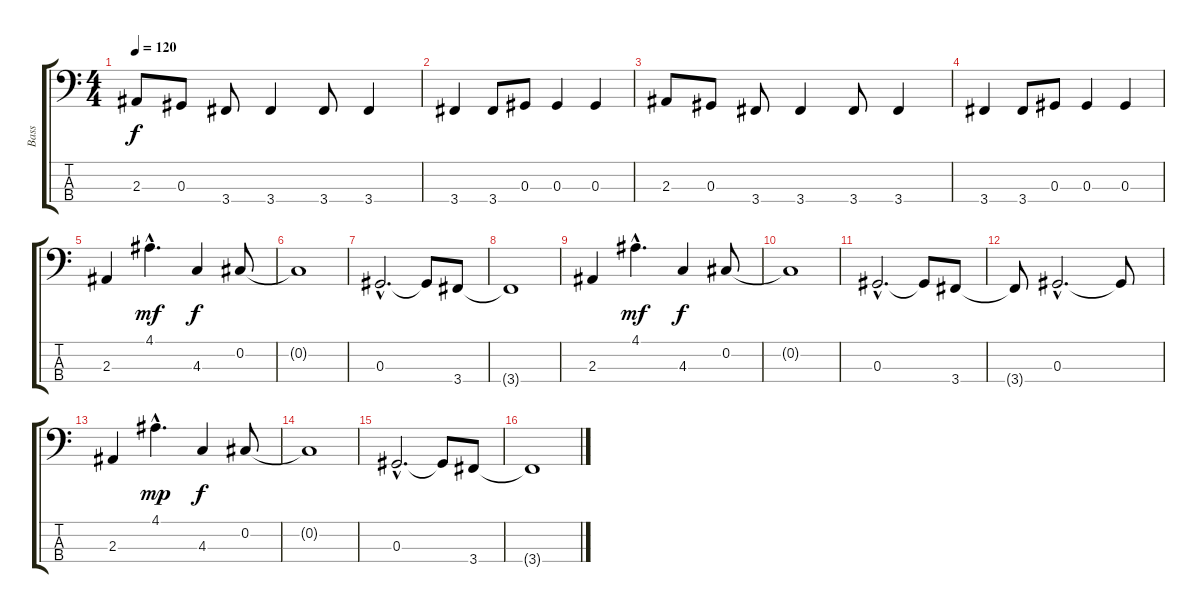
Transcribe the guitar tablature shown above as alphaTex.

\track ("Bass" "Bass") {instrument electricbassfinger}
\staff {score tabs}
\tuning (Gb2 Db2 Ab1 Eb1) {hide}
\ts (4 4)
\tempo 120
\clef f4
\ks c
2.3.8{dy f} 0.3.8 3.4.8 3.4.4 3.4.8 3.4.4 |
3.4.4 3.4.8 0.3.8 0.3.4 0.3.4 |
2.3.8 0.3.8 3.4.8 3.4.4 3.4.8 3.4.4 |
3.4.4 3.4.8 0.3.8 0.3.4 0.3.4 |
2.3.4 4.1{hac}.4{d dy mf} 4.3.4{dy f} 0.2.8 |
0.2{t}.1 |
0.3{hac}.2{d} 0.3{t}.8 3.4.8 |
3.4{t}.1 |
2.3.4 4.1{hac}.4{d dy mf} 4.3.4{dy f} 0.2.8 |
0.2{t}.1 |
0.3{hac}.2{d} 0.3{t}.8 3.4.8 |
3.4{t}.8 0.3{hac}.2{d} 0.3{t}.8 |
2.3.4 4.1{hac}.4{d dy mp} 4.3.4{dy f} 0.2.8 |
0.2{t}.1 |
0.3{hac}.2{d} 0.3{t}.8 3.4.8 |
3.4{t}.1
